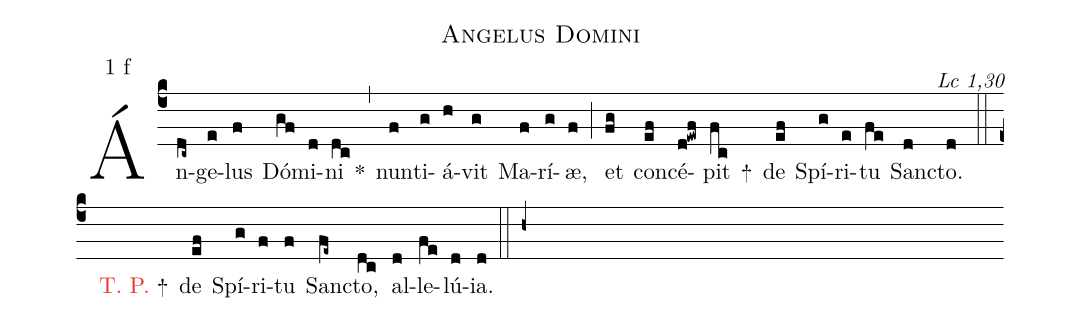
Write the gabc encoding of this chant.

name: Angelus Domini;
mode: 1;
mode-differentia: f;
commentary: Lc 1,30;
%%
(c4)

Án(dc~)ge(e)lus(f) Dó(gf)mi(d)ni(dc) *(,) nun(f)ti(g)á(h)vit(g) Ma(f)rí(g)æ,(f) (;)et(fg) con(ef)cé(d!ewf)pit(fc)

+() de(ef) Spí(g)ri(e)tu(fe) San(d)cto.(d)

(::)

<c>T. P.</c> +() de(ef) Spí(g)ri(f)tu(f) San(fe~)cto,(dc) al(d)le(fe)lú(d)ia.(d)

(::)

(h+)
